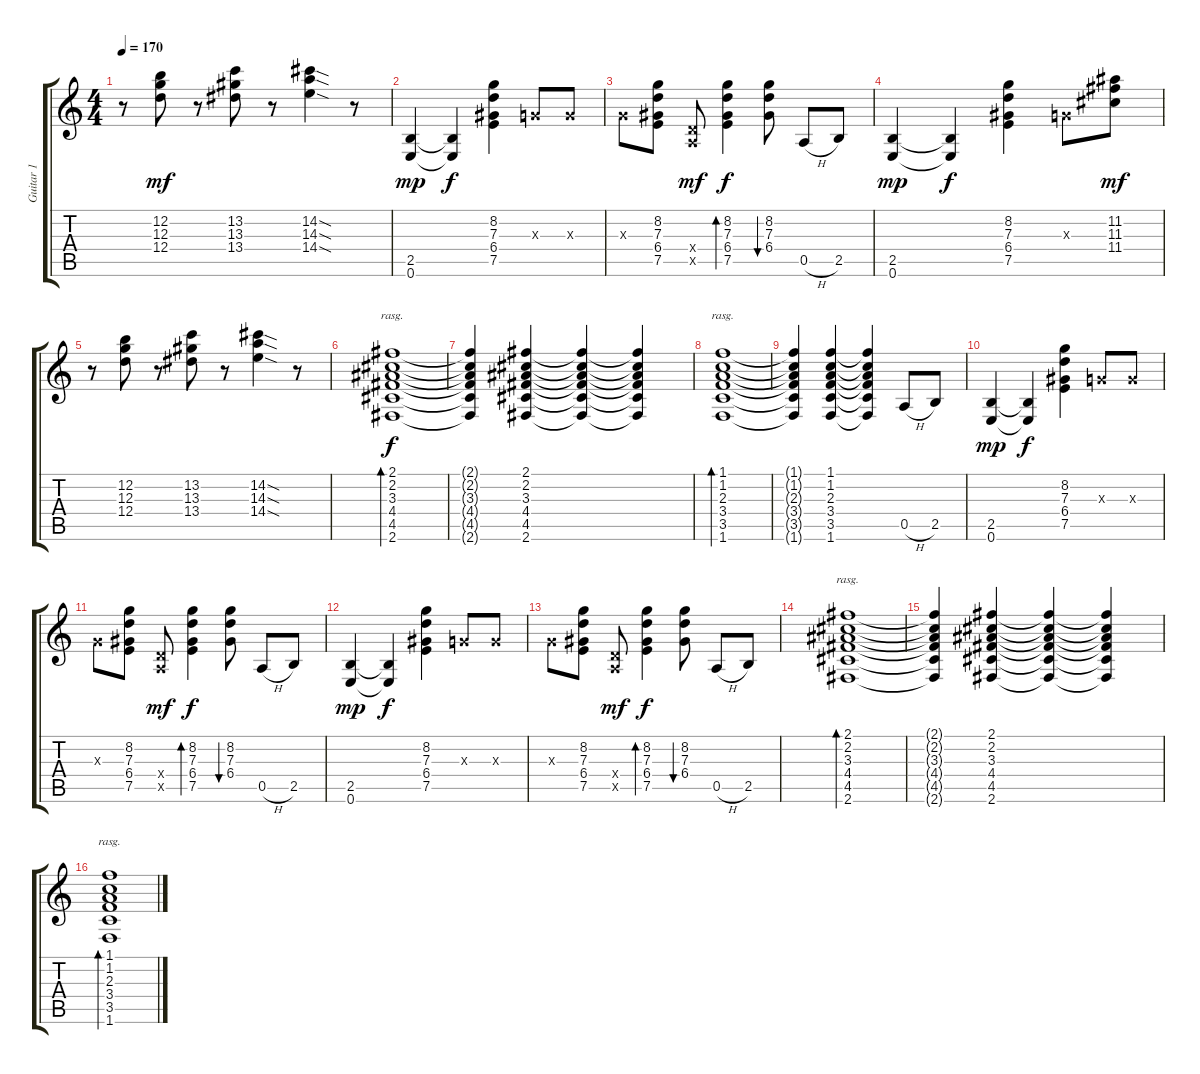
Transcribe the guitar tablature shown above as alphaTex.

\track ("Guitar 1" "Guitar 1") {instrument electricguitarmuted}
\staff {score tabs}
\tuning (E4 B3 G3 D3 A2 E2) {hide}
\ts (4 4)
\tempo 170
\clef g2
\ks c
r.8{dy mf} (12.2 12.3 12.4).8 r.8 (13.2 13.3 13.4).8 r.8 (14.2{sod} 14.3{sod} 14.4{sod}).4 r.8 |
(2.5 0.6).4{dy mp instrument electricguitarmuted} (2.5{t} 0.6{t}).4{dy f} (8.2 7.3 6.4 7.5).4 0.3{x}.8 0.3{x}.8 |
0.3{x}.8 (8.2 7.3 6.4 7.5).8 (0.4{x} 0.5{x}).8{dy mf} (8.2 7.3 6.4 7.5).4{bd 60 dy f} (8.2 7.3 6.4).8{bu 30} 0.5{h}.8 2.5.8 |
(2.5 0.6).4{dy mp} (2.5{t} 0.6{t}).4{dy f} (8.2 7.3 6.4 7.5).4 0.3{x}.8 (11.2 11.3 11.4).8{dy mf instrument overdrivenguitar} |
r.8 (12.2 12.3 12.4).8 r.8 (13.2 13.3 13.4).8 r.8 (14.2{sod} 14.3{sod} 14.4{sod}).4 r.8 |
(2.1 2.2 3.3 4.4 4.5 2.6).1{bd 120 rasg ii dy f instrument electricguitarmuted} |
(2.1{t} 2.2{t} 3.3{t} 4.4{t} 4.5{t} 2.6{t}).4 (2.1 2.2 3.3 4.4 4.5 2.6).4 (2.1{t} 2.2{t} 3.3{t} 4.4{t} 4.5{t} 2.6{t}).4 (2.1{t} 2.2{t} 3.3{t} 4.4{t} 4.5{t} 2.6{t}).4 |
(1.1 1.2 2.3 3.4 3.5 1.6).1{bd 120 rasg ii} |
(1.1{t} 1.2{t} 2.3{t} 3.4{t} 3.5{t} 1.6{t}).4 (1.1 1.2 2.3 3.4 3.5 1.6).4 (1.1{t} 1.2{t} 2.3{t} 3.4{t} 3.5{t} 1.6{t}).4 0.5{h}.8 2.5.8 |
(2.5 0.6).4{dy mp} (2.5{t} 0.6{t}).4{dy f} (8.2 7.3 6.4 7.5).4 0.3{x}.8 0.3{x}.8 |
0.3{x}.8 (8.2 7.3 6.4 7.5).8 (0.4{x} 0.5{x}).8{dy mf} (8.2 7.3 6.4 7.5).4{bd 60 dy f} (8.2 7.3 6.4).8{bu 30} 0.5{h}.8 2.5.8 |
(2.5 0.6).4{dy mp} (2.5{t} 0.6{t}).4{dy f} (8.2 7.3 6.4 7.5).4 0.3{x}.8 0.3{x}.8 |
0.3{x}.8 (8.2 7.3 6.4 7.5).8 (0.4{x} 0.5{x}).8{dy mf} (8.2 7.3 6.4 7.5).4{bd 60 dy f} (8.2 7.3 6.4).8{bu 30} 0.5{h}.8 2.5.8 |
(2.1 2.2 3.3 4.4 4.5 2.6).1{bd 120 rasg ii instrument electricguitarmuted} |
(2.1{t} 2.2{t} 3.3{t} 4.4{t} 4.5{t} 2.6{t}).4 (2.1 2.2 3.3 4.4 4.5 2.6).4 (2.1{t} 2.2{t} 3.3{t} 4.4{t} 4.5{t} 2.6{t}).4 (2.1{t} 2.2{t} 3.3{t} 4.4{t} 4.5{t} 2.6{t}).4 |
(1.1 1.2 2.3 3.4 3.5 1.6).1{bd 120 rasg ii}
